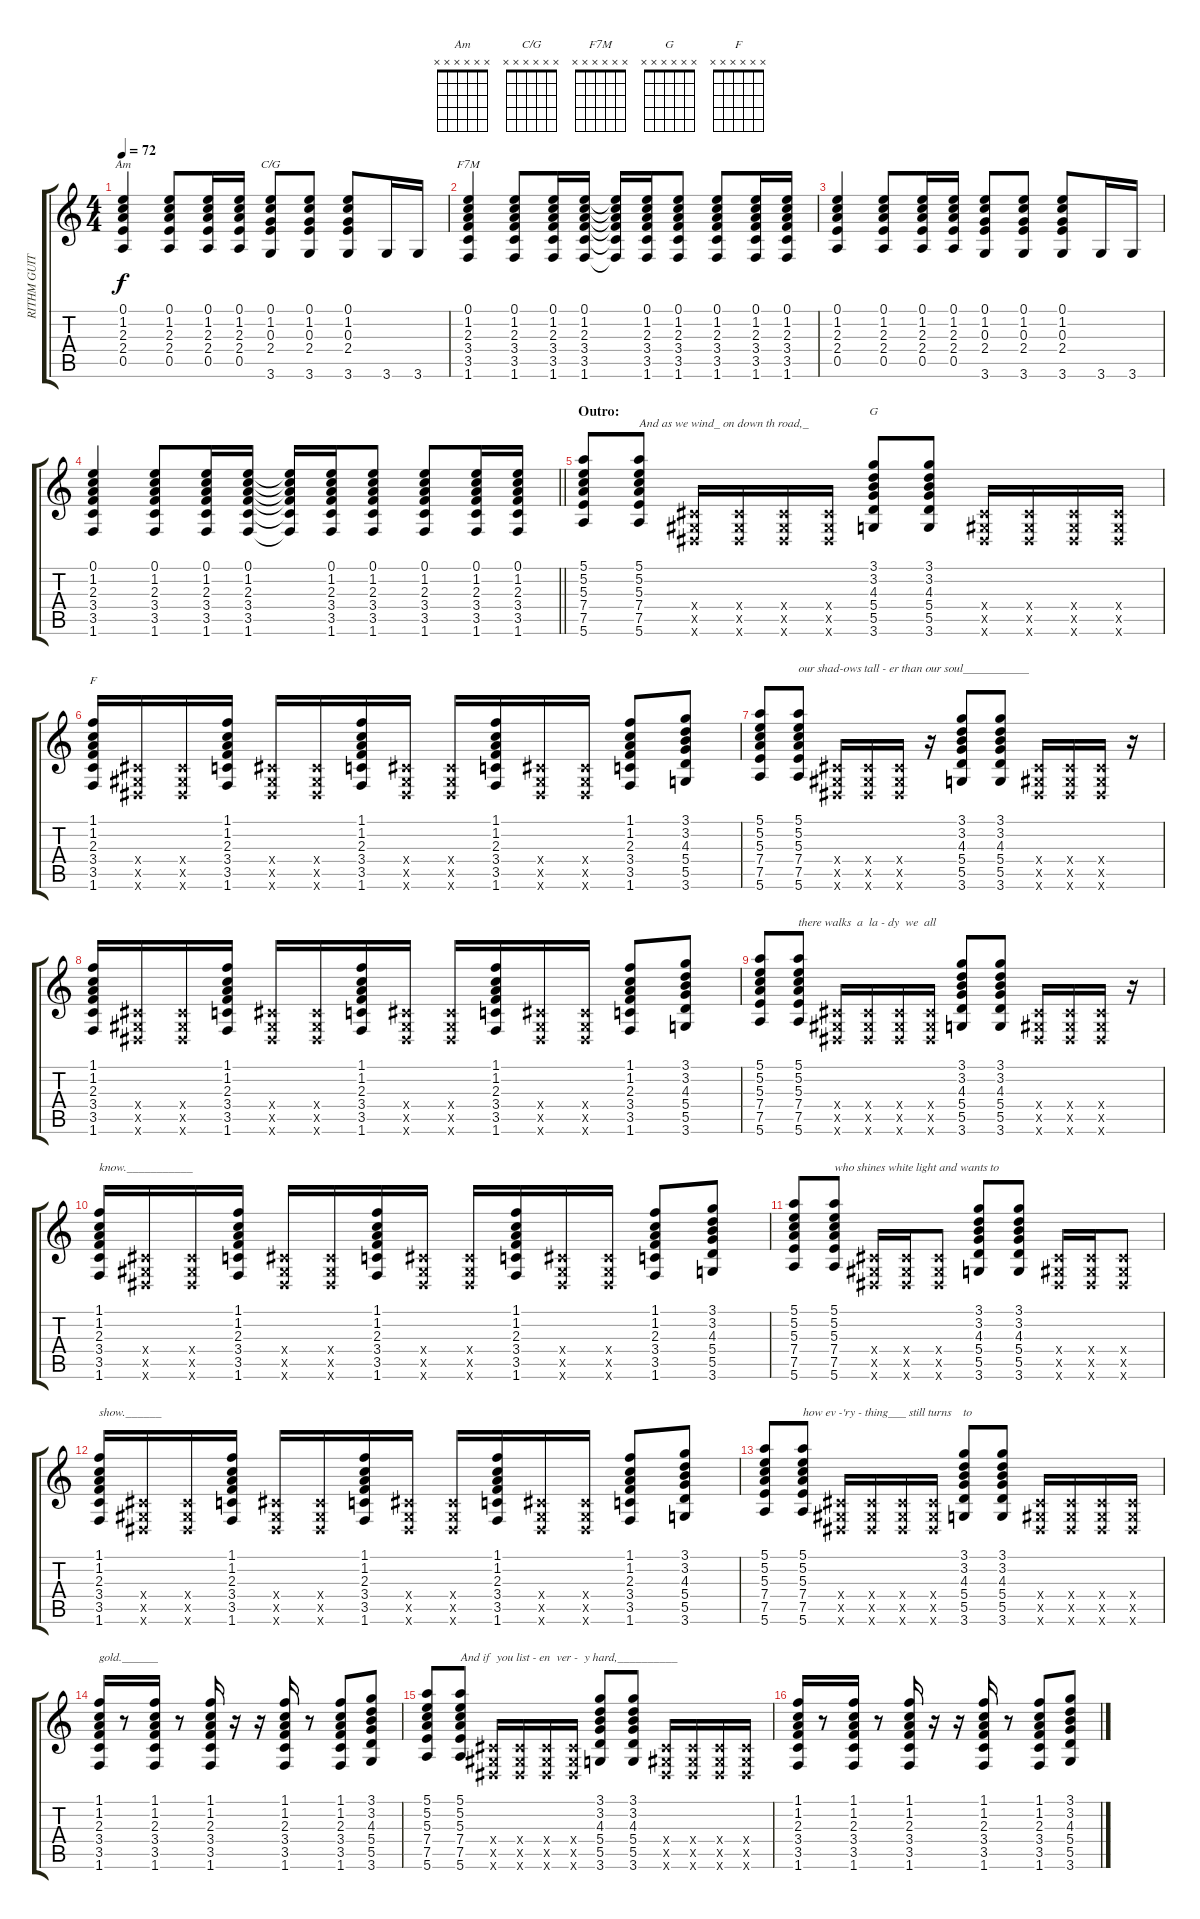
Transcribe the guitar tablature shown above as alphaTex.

\track ("RITHM GUITAR" "RITHM GUIT") {instrument electricguitarclean}
\staff {score tabs}
\tuning (E4 B3 G3 D3 A2 E2) {hide}
\chord ("Am" x x x x x x)
\chord ("C/G" x x x x x x)
\chord ("F7M" x x x x x x)
\chord ("G" x x x x x x)
\chord ("F" x x x x x x)
\ts (4 4)
\tempo 72
\clef g2
\ks c
(0.1 1.2 2.3 2.4 0.5).4{ch "Am" dy f} (0.1 1.2 2.3 2.4 0.5).8 (0.1 1.2 2.3 2.4 0.5).16 (0.1 1.2 2.3 2.4 0.5).16 (0.1 1.2 0.3 2.4 3.6).8{ch "C/G"} (0.1 1.2 0.3 2.4 3.6).8 (0.1 1.2 0.3 2.4 3.6).8 3.6.16 3.6.16 |
(0.1 1.2 2.3 3.4 3.5 1.6).4{ch "F7M"} (0.1 1.2 2.3 3.4 3.5 1.6).8 (0.1 1.2 2.3 3.4 3.5 1.6).16 (0.1 1.2 2.3 3.4 3.5 1.6).16 (0.1{t} 1.2{t} 2.3{t} 3.4{t} 3.5{t} 1.6{t}).16 (0.1 1.2 2.3 3.4 3.5 1.6).16 (0.1 1.2 2.3 3.4 3.5 1.6).8 (0.1 1.2 2.3 3.4 3.5 1.6).8 (0.1 1.2 2.3 3.4 3.5 1.6).16 (0.1 1.2 2.3 3.4 3.5 1.6).16 |
(0.1 1.2 2.3 2.4 0.5).4 (0.1 1.2 2.3 2.4 0.5).8 (0.1 1.2 2.3 2.4 0.5).16 (0.1 1.2 2.3 2.4 0.5).16 (0.1 1.2 0.3 2.4 3.6).8 (0.1 1.2 0.3 2.4 3.6).8 (0.1 1.2 0.3 2.4 3.6).8 3.6.16 3.6.16 |
\barLineRight lightlight
(0.1 1.2 2.3 3.4 3.5 1.6).4 (0.1 1.2 2.3 3.4 3.5 1.6).8 (0.1 1.2 2.3 3.4 3.5 1.6).16 (0.1 1.2 2.3 3.4 3.5 1.6).16 (0.1{t} 1.2{t} 2.3{t} 3.4{t} 3.5{t} 1.6{t}).16 (0.1 1.2 2.3 3.4 3.5 1.6).16 (0.1 1.2 2.3 3.4 3.5 1.6).8 (0.1 1.2 2.3 3.4 3.5 1.6).8 (0.1 1.2 2.3 3.4 3.5 1.6).16 (0.1 1.2 2.3 3.4 3.5 1.6).16 |
\section ("" "Outro:")
(5.1 5.2 5.3 7.4 7.5 5.6).8 (5.1 5.2 5.3 7.4 7.5 5.6).8{txt "And as we wind_ on down th road,_"} (-1.4{x} -1.5{x} -1.6{x}).16 (-1.4{x} -1.5{x} -1.6{x}).16 (-1.4{x} -1.5{x} -1.6{x}).16 (-1.4{x} -1.5{x} -1.6{x}).16 (3.1 3.2 4.3 5.4 5.5 3.6).8{ch "G"} (3.1 3.2 4.3 5.4 5.5 3.6).8 (-1.4{x} -1.5{x} -1.6{x}).16 (-1.4{x} -1.5{x} -1.6{x}).16 (-1.4{x} -1.5{x} -1.6{x}).16 (-1.4{x} -1.5{x} -1.6{x}).16 |
(1.1 1.2 2.3 3.4 3.5 1.6).16{ch "F"} (-1.4{x} -1.5{x} -1.6{x}).16 (-1.4{x} -1.5{x} -1.6{x}).16 (1.1 1.2 2.3 3.4 3.5 1.6).16 (-1.4{x} -1.5{x} -1.6{x}).16 (-1.4{x} -1.5{x} -1.6{x}).16 (1.1 1.2 2.3 3.4 3.5 1.6).16 (-1.4{x} -1.5{x} -1.6{x}).16 (-1.4{x} -1.5{x} -1.6{x}).16 (1.1 1.2 2.3 3.4 3.5 1.6).16 (-1.4{x} -1.5{x} -1.6{x}).16 (-1.4{x} -1.5{x} -1.6{x}).16 (1.1 1.2 2.3 3.4 3.5 1.6).8 (3.1 3.2 4.3 5.4 5.5 3.6).8 |
(5.1 5.2 5.3 7.4 7.5 5.6).8 (5.1 5.2 5.3 7.4 7.5 5.6).8{txt "our shad-ows tall - er than our soul___________"} (-1.4{x} -1.5{x} -1.6{x}).16 (-1.4{x} -1.5{x} -1.6{x}).16 (-1.4{x} -1.5{x} -1.6{x}).16 r.16 (3.1 3.2 4.3 5.4 5.5 3.6).8 (3.1 3.2 4.3 5.4 5.5 3.6).8 (-1.4{x} -1.5{x} -1.6{x}).16 (-1.4{x} -1.5{x} -1.6{x}).16 (-1.4{x} -1.5{x} -1.6{x}).16 r.16 |
(1.1 1.2 2.3 3.4 3.5 1.6).16 (-1.4{x} -1.5{x} -1.6{x}).16 (-1.4{x} -1.5{x} -1.6{x}).16 (1.1 1.2 2.3 3.4 3.5 1.6).16 (-1.4{x} -1.5{x} -1.6{x}).16 (-1.4{x} -1.5{x} -1.6{x}).16 (1.1 1.2 2.3 3.4 3.5 1.6).16 (-1.4{x} -1.5{x} -1.6{x}).16 (-1.4{x} -1.5{x} -1.6{x}).16 (1.1 1.2 2.3 3.4 3.5 1.6).16 (-1.4{x} -1.5{x} -1.6{x}).16 (-1.4{x} -1.5{x} -1.6{x}).16 (1.1 1.2 2.3 3.4 3.5 1.6).8 (3.1 3.2 4.3 5.4 5.5 3.6).8 |
(5.1 5.2 5.3 7.4 7.5 5.6).8 (5.1 5.2 5.3 7.4 7.5 5.6).8{txt "there walks  a  la - dy  we  all"} (-1.4{x} -1.5{x} -1.6{x}).16 (-1.4{x} -1.5{x} -1.6{x}).16 (-1.4{x} -1.5{x} -1.6{x}).16 (-1.4{x} -1.5{x} -1.6{x}).16 (3.1 3.2 4.3 5.4 5.5 3.6).8 (3.1 3.2 4.3 5.4 5.5 3.6).8 (-1.4{x} -1.5{x} -1.6{x}).16 (-1.4{x} -1.5{x} -1.6{x}).16 (-1.4{x} -1.5{x} -1.6{x}).16 r.16 |
(1.1 1.2 2.3 3.4 3.5 1.6).16{txt "know.___________"} (-1.4{x} -1.5{x} -1.6{x}).16 (-1.4{x} -1.5{x} -1.6{x}).16 (1.1 1.2 2.3 3.4 3.5 1.6).16 (-1.4{x} -1.5{x} -1.6{x}).16 (-1.4{x} -1.5{x} -1.6{x}).16 (1.1 1.2 2.3 3.4 3.5 1.6).16 (-1.4{x} -1.5{x} -1.6{x}).16 (-1.4{x} -1.5{x} -1.6{x}).16 (1.1 1.2 2.3 3.4 3.5 1.6).16 (-1.4{x} -1.5{x} -1.6{x}).16 (-1.4{x} -1.5{x} -1.6{x}).16 (1.1 1.2 2.3 3.4 3.5 1.6).8 (3.1 3.2 4.3 5.4 5.5 3.6).8 |
(5.1 5.2 5.3 7.4 7.5 5.6).8 (5.1 5.2 5.3 7.4 7.5 5.6).8{txt "who shines white light and wants to"} (-1.4{x} -1.5{x} -1.6{x}).16 (-1.4{x} -1.5{x} -1.6{x}).16 (-1.4{x} -1.5{x} -1.6{x}).8 (3.1 3.2 4.3 5.4 5.5 3.6).8 (3.1 3.2 4.3 5.4 5.5 3.6).8 (-1.4{x} -1.5{x} -1.6{x}).16 (-1.4{x} -1.5{x} -1.6{x}).16 (-1.4{x} -1.5{x} -1.6{x}).8 |
(1.1 1.2 2.3 3.4 3.5 1.6).16{txt "show.______"} (-1.4{x} -1.5{x} -1.6{x}).16 (-1.4{x} -1.5{x} -1.6{x}).16 (1.1 1.2 2.3 3.4 3.5 1.6).16 (-1.4{x} -1.5{x} -1.6{x}).16 (-1.4{x} -1.5{x} -1.6{x}).16 (1.1 1.2 2.3 3.4 3.5 1.6).16 (-1.4{x} -1.5{x} -1.6{x}).16 (-1.4{x} -1.5{x} -1.6{x}).16 (1.1 1.2 2.3 3.4 3.5 1.6).16 (-1.4{x} -1.5{x} -1.6{x}).16 (-1.4{x} -1.5{x} -1.6{x}).16 (1.1 1.2 2.3 3.4 3.5 1.6).8 (3.1 3.2 4.3 5.4 5.5 3.6).8 |
(5.1 5.2 5.3 7.4 7.5 5.6).8 (5.1 5.2 5.3 7.4 7.5 5.6).8{txt "how ev -'ry - thing___ still turns    to"} (-1.4{x} -1.5{x} -1.6{x}).16 (-1.4{x} -1.5{x} -1.6{x}).16 (-1.4{x} -1.5{x} -1.6{x}).16 (-1.4{x} -1.5{x} -1.6{x}).16 (3.1 3.2 4.3 5.4 5.5 3.6).8 (3.1 3.2 4.3 5.4 5.5 3.6).8 (-1.4{x} -1.5{x} -1.6{x}).16 (-1.4{x} -1.5{x} -1.6{x}).16 (-1.4{x} -1.5{x} -1.6{x}).16 (-1.4{x} -1.5{x} -1.6{x}).16 |
(1.1 1.2 2.3 3.4 3.5 1.6).16{txt "gold.______"} r.8 (1.1 1.2 2.3 3.4 3.5 1.6).16 r.8 (1.1 1.2 2.3 3.4 3.5 1.6).16 r.16 r.16 (1.1 1.2 2.3 3.4 3.5 1.6).16 r.8 (1.1 1.2 2.3 3.4 3.5 1.6).8 (3.1 3.2 4.3 5.4 5.5 3.6).8 |
(5.1 5.2 5.3 7.4 7.5 5.6).8 (5.1 5.2 5.3 7.4 7.5 5.6).8{txt "And if  you list - en  ver -  y hard,__________"} (-1.4{x} -1.5{x} -1.6{x}).16 (-1.4{x} -1.5{x} -1.6{x}).16 (-1.4{x} -1.5{x} -1.6{x}).16 (-1.4{x} -1.5{x} -1.6{x}).16 (3.1 3.2 4.3 5.4 5.5 3.6).8 (3.1 3.2 4.3 5.4 5.5 3.6).8 (-1.4{x} -1.5{x} -1.6{x}).16 (-1.4{x} -1.5{x} -1.6{x}).16 (-1.4{x} -1.5{x} -1.6{x}).16 (-1.4{x} -1.5{x} -1.6{x}).16 |
(1.1 1.2 2.3 3.4 3.5 1.6).16 r.8 (1.1 1.2 2.3 3.4 3.5 1.6).16 r.8 (1.1 1.2 2.3 3.4 3.5 1.6).16 r.16 r.16 (1.1 1.2 2.3 3.4 3.5 1.6).16 r.8 (1.1 1.2 2.3 3.4 3.5 1.6).8 (3.1 3.2 4.3 5.4 5.5 3.6).8
